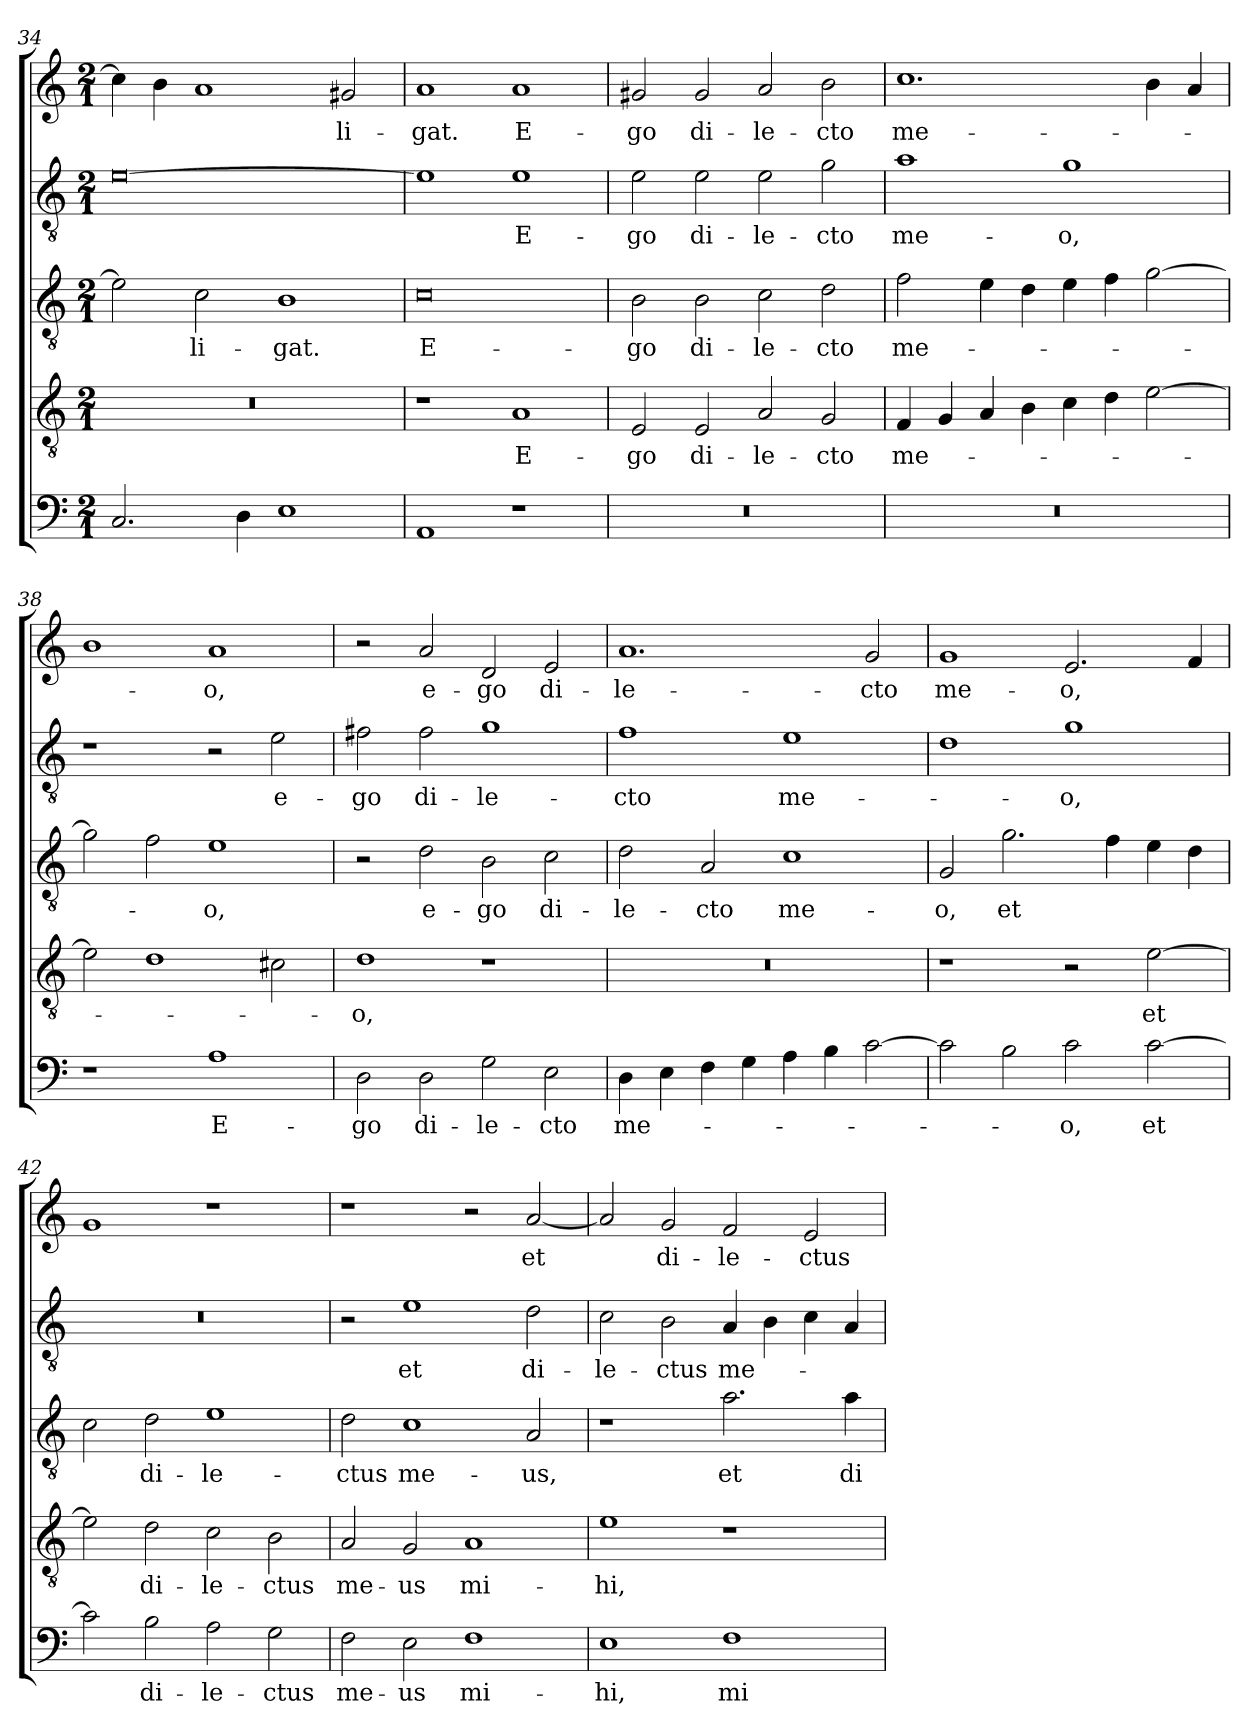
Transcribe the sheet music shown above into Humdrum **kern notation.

**kern	**text	**kern	**text	**kern	**text	**kern	**text	**kern	**text
*part5	*part5	*part4	*part4	*part3	*part3	*part2	*part2	*part1	*part1
*staff5	*staff5	*staff4	*staff4	*staff3	*staff3	*staff2	*staff2	*staff1	*staff1
*clefF4	*	*clefGv2	*	*clefGv2	*	*clefGv2	*	*clefG2	*
*k[]	*	*k[]	*	*k[]	*	*k[]	*	*k[]	*
*C:	*	*C:	*	*C:	*	*C:	*	*C:	*
*M2/1	*	*M2/1	*	*M2/1	*	*M2/1	*	*M2/1	*
=34	=34	=34	=34	=34	=34	=34	=34	=34	=34
2.C/	.	0r	.	2e\]	.	[0e	.	4cc\]	.
.	.	.	.	.	.	.	.	4b\	.
!	!	!	!	!	!LO:LY:b	!	!	!	!
.	.	.	.	2c\	-li-	.	.	1a	.
4D\	.	.	.	.	.	.	.	.	.
!	!	!	!	!	!LO:LY:b	!	!	!	!
1E	.	.	.	1B	-gat.	.	.	.	.
!	!	!	!	!	!	!	!	!	!LO:LY:b
.	.	.	.	.	.	.	.	2g#X/	-li-
=35	=35	=35	=35	=35	=35	=35	=35	=35	=35
!	!	!	!	!	!LO:LY:b	!	!	!	!LO:LY:b
1AA	.	1r	.	0c	E-	1e]	.	1a	-gat.
!	!	!	!LO:LY:b	!	!	!	!LO:LY:b	!	!LO:LY:b
1r	.	1A	E-	.	.	1e	E-	1a	E-
=36	=36	=36	=36	=36	=36	=36	=36	=36	=36
!	!	!	!LO:LY:b	!	!LO:LY:b	!	!LO:LY:b	!	!LO:LY:b
0r	.	2E/	-go	2B\	-go	2e\	-go	2g#X/	-go
!	!	!	!LO:LY:b	!	!LO:LY:b	!	!LO:LY:b	!	!LO:LY:b
.	.	2E/	di-	2B\	di-	2e\	di-	2g#/	di-
!	!	!	!LO:LY:b	!	!LO:LY:b	!	!LO:LY:b	!	!LO:LY:b
.	.	2A/	-le-	2c\	-le-	2e\	-le-	2a/	-le-
!	!	!	!LO:LY:b	!	!LO:LY:b	!	!LO:LY:b	!	!LO:LY:b
.	.	2G/	-cto	2d\	-cto	2g\	-cto	2b\	-cto
!!LO:LB:g=z
=37	=37	=37	=37	=37	=37	=37	=37	=37	=37
!	!	!	!LO:LY:b	!	!LO:LY:b	!	!LO:LY:b	!	!LO:LY:b
0r	.	4F/	me-	2f\	me-	1a	me-	1.cc	me-
.	.	4G/	.	.	.	.	.	.	.
.	.	4A/	.	4e\	.	.	.	.	.
.	.	4B\	.	4d\	.	.	.	.	.
!	!	!	!	!	!	!	!LO:LY:b	!	!
.	.	4c\	.	4e\	.	1g	-o,	.	.
.	.	4d\	.	4f\	.	.	.	.	.
.	.	[2e\	.	[2g\	.	.	.	4b\	.
.	.	.	.	.	.	.	.	4a/	.
=38	=38	=38	=38	=38	=38	=38	=38	=38	=38
1r	.	2e\]	.	2g\]	.	1r	.	1b	.
.	.	1d	.	2f\	.	.	.	.	.
!	!LO:LY:b	!	!	!	!LO:LY:b	!	!	!	!LO:LY:b
1A	E-	.	.	1e	-o,	2r	.	1a	-o,
!	!	!	!	!	!	!	!LO:LY:b	!	!
.	.	2c#X\	.	.	.	2e\	e-	.	.
=39	=39	=39	=39	=39	=39	=39	=39	=39	=39
!	!LO:LY:b	!	!LO:LY:b	!	!	!	!LO:LY:b	!	!
2D\	-go	1d	-o,	2r	.	2f#X\	-go	2r	.
!	!LO:LY:b	!	!	!	!LO:LY:b	!	!LO:LY:b	!	!LO:LY:b
2D\	di-	.	.	2d\	e-	2f#\	di-	2a/	e-
!	!LO:LY:b	!	!	!	!LO:LY:b	!	!LO:LY:b	!	!LO:LY:b
2G\	-le-	1r	.	2B\	-go	1g	-le-	2d/	-go
!	!LO:LY:b	!	!	!	!LO:LY:b	!	!	!	!LO:LY:b
2E\	-cto	.	.	2c\	di-	.	.	2e/	di-
=40	=40	=40	=40	=40	=40	=40	=40	=40	=40
!	!LO:LY:b	!	!	!	!LO:LY:b	!	!LO:LY:b	!	!LO:LY:b
4D\	me-	0r	.	2d\	-le-	1f	-cto	1.a	-le-
4E\	.	.	.	.	.	.	.	.	.
!	!	!	!	!	!LO:LY:b	!	!	!	!
4F\	.	.	.	2A/	-cto	.	.	.	.
4G\	.	.	.	.	.	.	.	.	.
!	!	!	!	!	!LO:LY:b	!	!LO:LY:b	!	!
4A\	.	.	.	1c	me-	1e	me-	.	.
4B\	.	.	.	.	.	.	.	.	.
!	!	!	!	!	!	!	!	!	!LO:LY:b
[2c\	.	.	.	.	.	.	.	2g/	-cto
=41	=41	=41	=41	=41	=41	=41	=41	=41	=41
!	!	!	!	!	!LO:LY:b	!	!	!	!LO:LY:b
2c\]	.	1r	.	2G/	-o,	1d	.	1g	me-
!	!	!	!	!	!LO:LY:b	!	!	!	!
2B\	.	.	.	2.g\	et	.	.	.	.
!	!LO:LY:b	!	!	!	!	!	!LO:LY:b	!	!LO:LY:b
2c\	-o,	2r	.	.	.	1g	-o,	2.e/	-o,
.	.	.	.	4f\	.	.	.	.	.
!	!LO:LY:b	!	!LO:LY:b	!	!	!	!	!	!
[2c\	et	[2e\	et	4e\	.	.	.	.	.
.	.	.	.	4d\	.	.	.	4f/	.
=42	=42	=42	=42	=42	=42	=42	=42	=42	=42
2c\]	.	2e\]	.	2c\	.	0r	.	1g	.
!	!LO:LY:b	!	!LO:LY:b	!	!LO:LY:b	!	!	!	!
2B\	di-	2d\	di-	2d\	di-	.	.	.	.
!	!LO:LY:b	!	!LO:LY:b	!	!LO:LY:b	!	!	!	!
2A\	-le-	2c\	-le-	1e	-le-	.	.	1r	.
!	!LO:LY:b	!	!LO:LY:b	!	!	!	!	!	!
2G\	-ctus	2B\	-ctus	.	.	.	.	.	.
!!LO:LB:g=z
=43	=43	=43	=43	=43	=43	=43	=43	=43	=43
!	!LO:LY:b	!	!LO:LY:b	!	!LO:LY:b	!	!	!	!
2F\	me-	2A/	me-	2d\	-ctus	2r	.	1r	.
!	!LO:LY:b	!	!LO:LY:b	!	!LO:LY:b	!	!LO:LY:b	!	!
2E\	-us	2G/	-us	1c	me-	1e	et	.	.
!	!LO:LY:b	!	!LO:LY:b	!	!	!	!	!	!
1F	mi-	1A	mi-	.	.	.	.	2r	.
!	!	!	!	!	!LO:LY:b	!	!LO:LY:b	!	!LO:LY:b
.	.	.	.	2A/	-us,	2d\	di-	[2a/	et
=44	=44	=44	=44	=44	=44	=44	=44	=44	=44
!	!LO:LY:b	!	!LO:LY:b	!	!	!	!LO:LY:b	!	!
1E	-hi,	1e	-hi,	1r	.	2c\	-le-	2a/]	.
!	!	!	!	!	!	!	!LO:LY:b	!	!LO:LY:b
.	.	.	.	.	.	2B\	-ctus	2g/	di-
!	!LO:LY:b	!	!	!	!LO:LY:b	!	!LO:LY:b	!	!LO:LY:b
1F	mi-	1r	.	2.a\	et	4A/	me-	2f/	-le-
.	.	.	.	.	.	4B\	.	.	.
!	!	!	!	!	!	!	!	!	!LO:LY:b
.	.	.	.	.	.	4c\	.	2e/	-ctus
!	!	!	!	!	!LO:LY:b	!	!	!	!
.	.	.	.	4a\	di-	4A/	.	.	.
=	=	=	=	=	=	=	=	=	=
*-	*-	*-	*-	*-	*-	*-	*-	*-	*-
